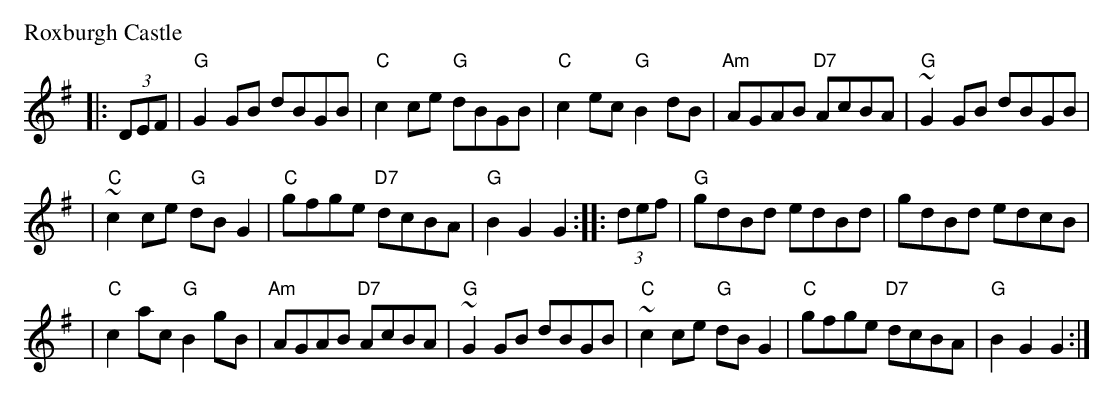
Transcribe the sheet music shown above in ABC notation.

X:1
P: Roxburgh Castle
K: G
|: (3DEF \
| "G"G2GB dBGB | "C"c2ce "G"dBGB | "C"c2ec  "G"B2dB | "Am"AGAB "D7"AcBA | "G"~G2GB dBGB |
| "C"~c2ce "G"dBG2 | "C"gfge "D7"dcBA | "G"B2G2 G2 :: (3def | "G"gdBd edBd | gdBd edcB |
| "C"c2ac "G"B2gB | "Am"AGAB "D7"AcBA | "G"~G2GB dBGB | "C"~c2ce "G"dBG2 | "C"gfge "D7"dcBA | "G"B2G2 G2 :|
